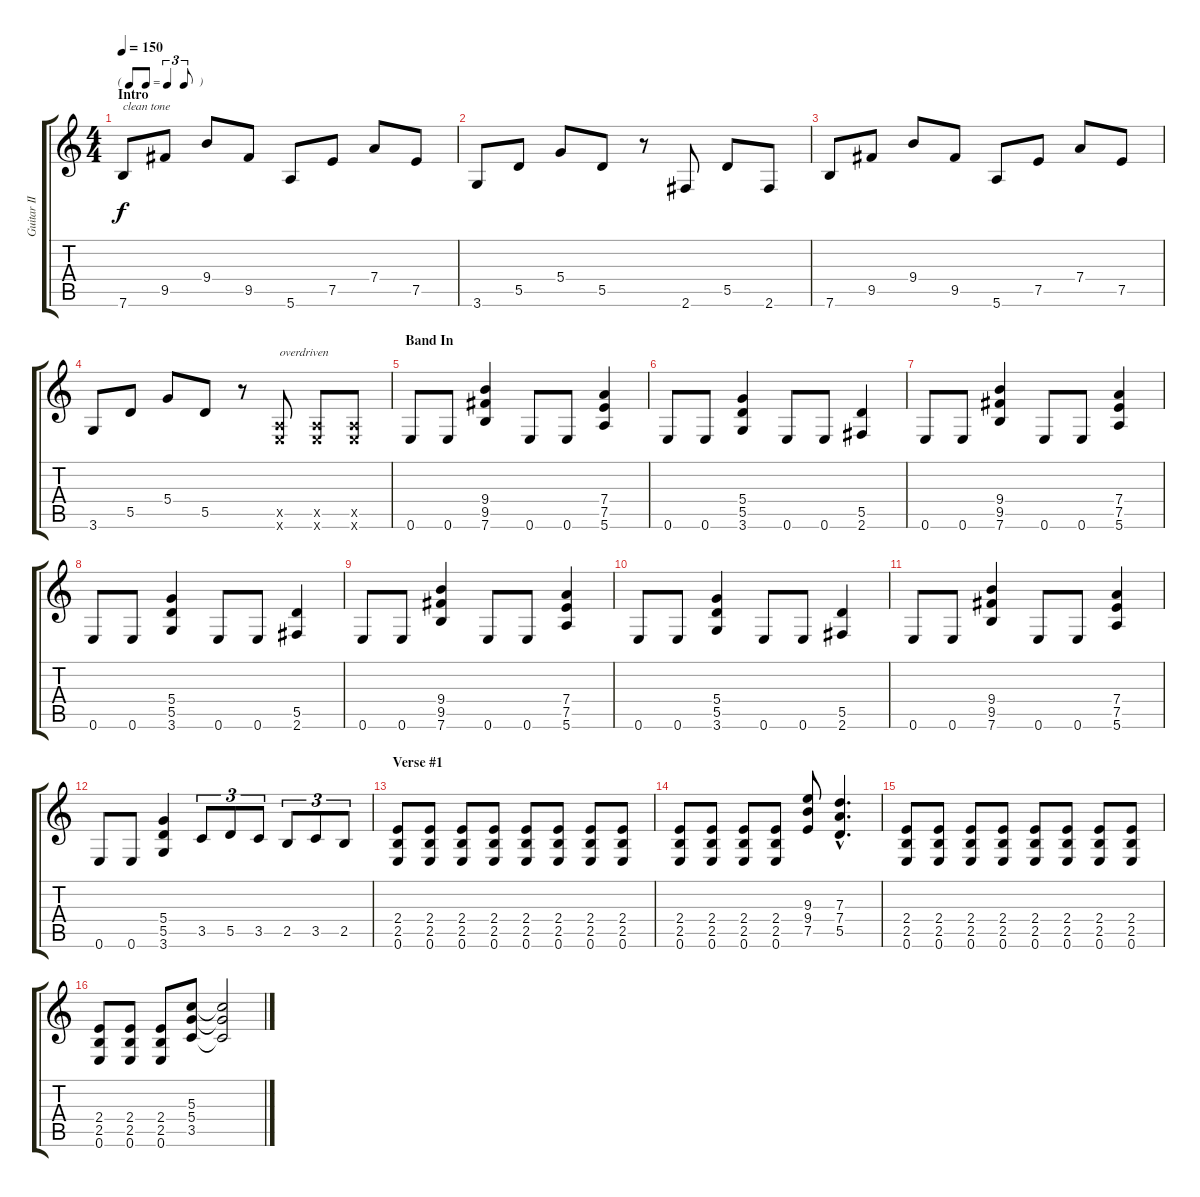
\track ("Guitar II" "Guitar II") {instrument overdrivenguitar}
\staff {score tabs}
\tuning (E4 B3 G3 D3 A2 E2) {hide}
\ts (4 4)
\tf triplet8th
\section ("" "Intro")
\tempo 150
\clef g2
\ks c
7.6.8{txt "clean tone" dy f instrument electricguitarclean} 9.5.8 9.4.8 9.5.8 5.6.8 7.5.8 7.4.8 7.5.8 |
3.6.8 5.5.8 5.4.8 5.5.8 r.8 2.6.8 5.5.8 2.6.8 |
7.6.8 9.5.8 9.4.8 9.5.8 5.6.8 7.5.8 7.4.8 7.5.8 |
3.6.8 5.5.8 5.4.8 5.5.8 r.8 (0.5{x} 0.6{x}).8{txt "overdriven" instrument overdrivenguitar} (0.5{x} 0.6{x}).8 (0.5{x} 0.6{x}).8 |
\section ("" "Band In")
0.6.8 0.6.8 (9.4 9.5 7.6).4 0.6.8 0.6.8 (7.4 7.5 5.6).4 |
0.6.8 0.6.8 (5.4 5.5 3.6).4 0.6.8 0.6.8 (5.5 2.6).4 |
0.6.8 0.6.8 (9.4 9.5 7.6).4 0.6.8 0.6.8 (7.4 7.5 5.6).4 |
0.6.8 0.6.8 (5.4 5.5 3.6).4 0.6.8 0.6.8 (5.5 2.6).4 |
0.6.8 0.6.8 (9.4 9.5 7.6).4 0.6.8 0.6.8 (7.4 7.5 5.6).4 |
0.6.8 0.6.8 (5.4 5.5 3.6).4 0.6.8 0.6.8 (5.5 2.6).4 |
0.6.8 0.6.8 (9.4 9.5 7.6).4 0.6.8 0.6.8 (7.4 7.5 5.6).4 |
0.6.8 0.6.8 (5.4 5.5 3.6).4 3.5.8{tu (3 2)} 5.5.8{tu (3 2)} 3.5.8{tu (3 2)} 2.5.8{tu (3 2)} 3.5.8{tu (3 2)} 2.5.8{tu (3 2)} |
\section ("" "Verse #1")
(2.4 2.5 0.6).8 (2.4 2.5 0.6).8 (2.4 2.5 0.6).8 (2.4 2.5 0.6).8 (2.4 2.5 0.6).8 (2.4 2.5 0.6).8 (2.4 2.5 0.6).8 (2.4 2.5 0.6).8 |
(2.4 2.5 0.6).8 (2.4 2.5 0.6).8 (2.4 2.5 0.6).8 (2.4 2.5 0.6).8 (9.3 9.4 7.5).8 (7.3{hac} 7.4{hac} 5.5{hac}).4{d} |
(2.4 2.5 0.6).8 (2.4 2.5 0.6).8 (2.4 2.5 0.6).8 (2.4 2.5 0.6).8 (2.4 2.5 0.6).8 (2.4 2.5 0.6).8 (2.4 2.5 0.6).8 (2.4 2.5 0.6).8 |
(2.4 2.5 0.6).8 (2.4 2.5 0.6).8 (2.4 2.5 0.6).8 (5.3 5.4 3.5).8 (5.3{t} 5.4{t} 3.5{t}).2
